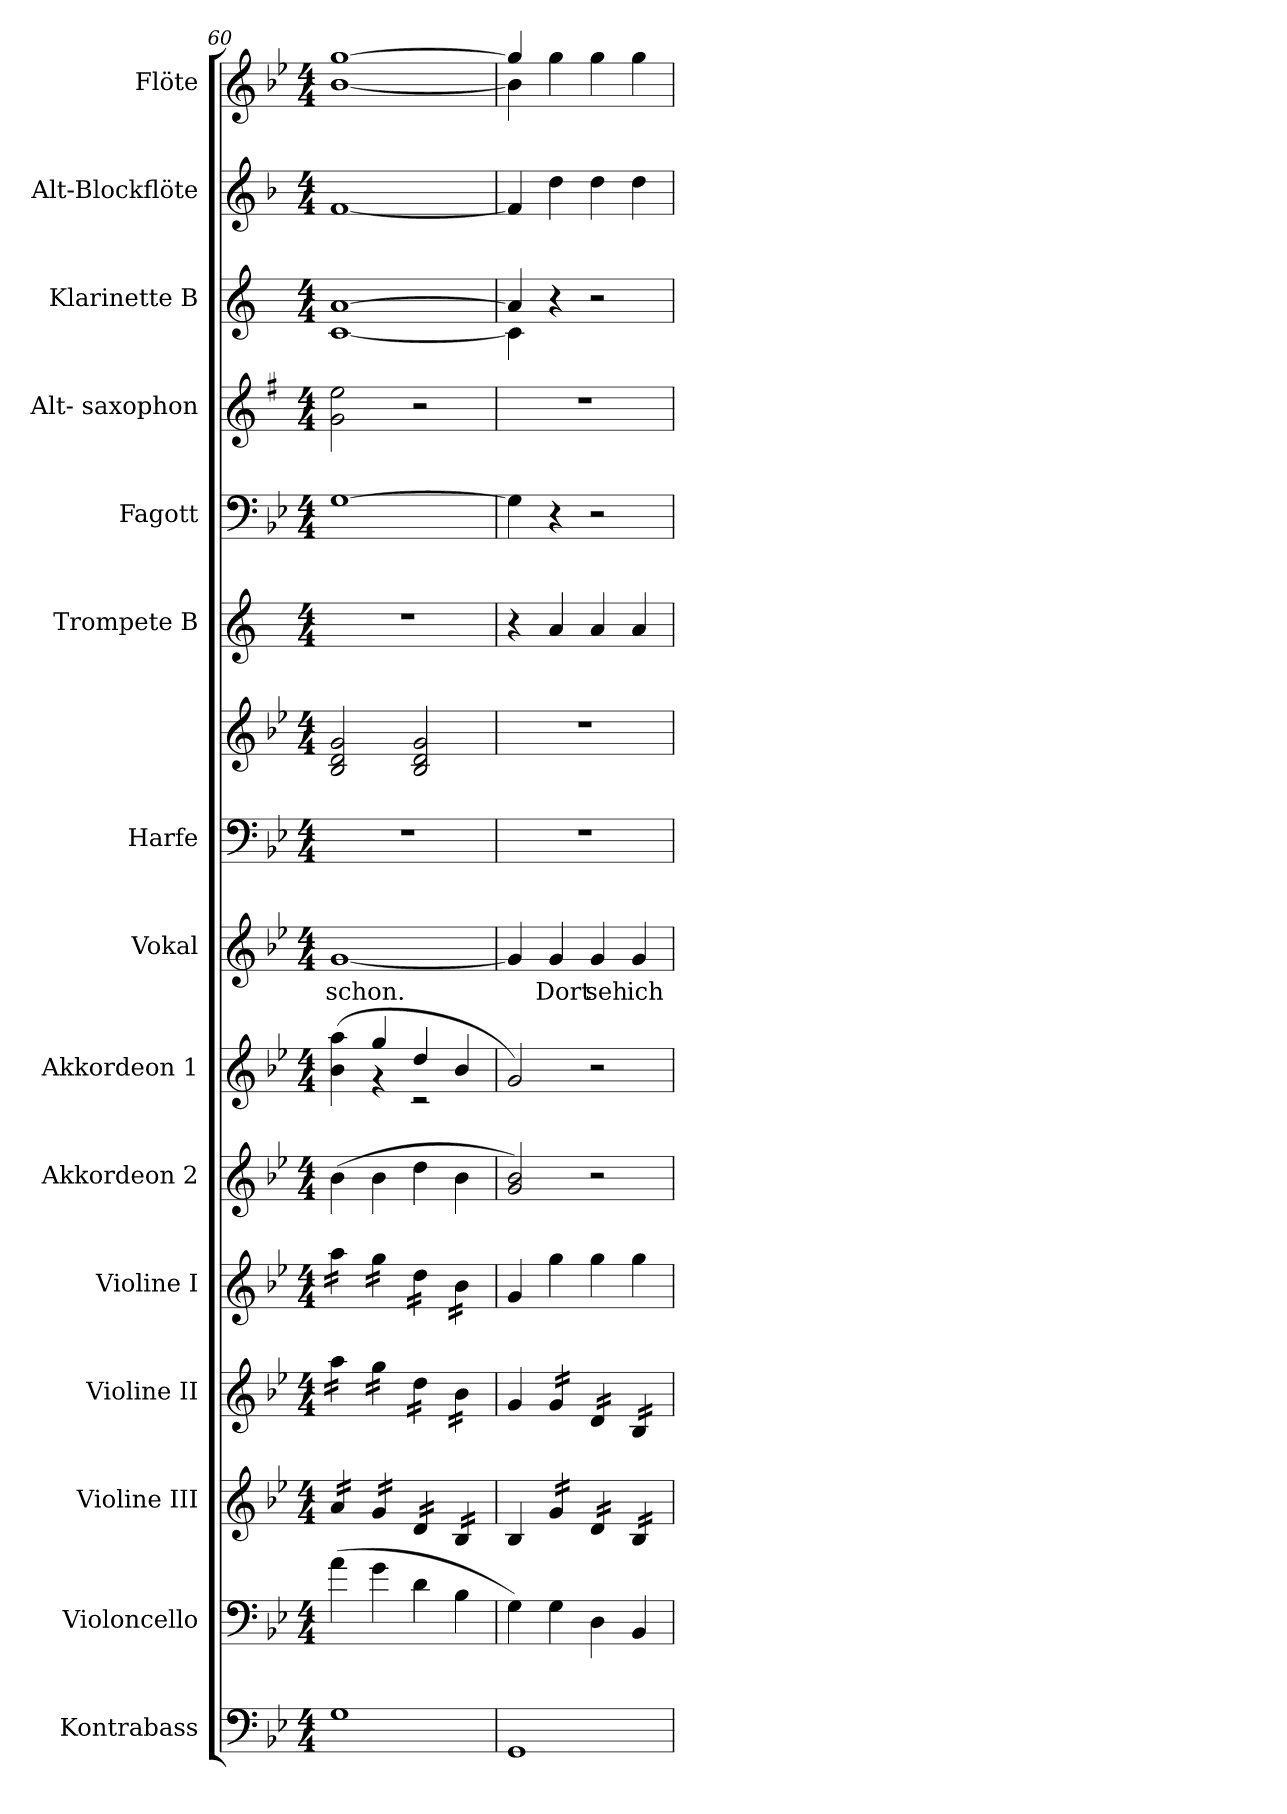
**kern	**kern	**kern	**kern	**kern	**kern	**kern	**kern	**text	**kern	**kern	**kern	**kern	**kern	**kern	**kern	**kern
*part15	*part14	*part13	*part12	*part11	*part10	*part9	*part8	*part8	*part7	*part7	*part6	*part5	*part4	*part3	*part2	*part1
*staff16	*staff15	*staff14	*staff13	*staff12	*staff11	*staff10	*staff9	*staff9	*staff8	*staff7	*staff6	*staff5	*staff4	*staff3	*staff2	*staff1
*I"Kontrabass	*I"Violoncello	*I"Violine III	*I"Violine II	*I"Violine I	*I"Akkordeon 2	*I"Akkordeon 1	*I"Vokal	*	*I"Harfe	*	*I"Trompete B	*I"Fagott	*I"Alt- saxophon	*I"Klarinette B	*I"Alt-Blockflöte	*I"Flöte
*I'Kb.	*I'Vc.	*I'Vln. III	*I'Vln. II	*I'Vln. I	*I'Akk.	*I'Akk.	*I'Vokal	*	*I'Hf.	*	*I'Tpt.	*I'Fgt.	*I'ASax.	*I'Kl.	*	*I'Fl.
*clefF4	*clefF4	*clefG2	*clefG2	*clefG2	*clefG2	*clefG2	*clefG2	*	*clefF4	*clefG2	*clefG2	*clefF4	*clefG2	*clefG2	*clefG2	*clefG2
*ITrd7c12	*	*	*	*	*	*	*	*	*	*	*ITrd1c2	*	*ITrd5c9	*ITrd1c2	*ITrd-3c-5	*
*k[b-e-]	*k[b-e-]	*k[b-e-]	*k[b-e-]	*k[b-e-]	*k[b-e-]	*k[b-e-]	*k[b-e-]	*	*k[b-e-]	*k[b-e-]	*k[b-e-]	*k[b-e-]	*k[b-e-]	*k[b-e-]	*k[b-e-]	*k[b-e-]
*g:	*g:	*g:	*g:	*g:	*g:	*g:	*g:	*	*g:	*g:	*g:	*g:	*g:	*g:	*g:	*g:
*M4/4	*M4/4	*M4/4	*M4/4	*M4/4	*M4/4	*M4/4	*M4/4	*	*M4/4	*M4/4	*M4/4	*M4/4	*M4/4	*M4/4	*M4/4	*M4/4
=60	=60	=60	=60	=60	=60	=60	=60	=60	=60	=60	=60	=60	=60	=60	=60	=60
*	*	*	*	*	*	*^	*	*	*	*	*	*	*	*	*	*
!	!	!	!	!	!	!	!	!	!LO:LY:b:color=#000000	!	!	!	!	!	!	!	!
*	*	*	*	*	*	*	*	*	*	*	*^	*	*	*	*^	*	*^
*	*	*tremolo	*	*	*	*	*	*	*	*	*	*	*	*	*	*	*	*	*	*
*	*	*	*tremolo	*	*	*	*	*	*	*	*	*	*	*	*	*	*	*	*	*
*	*	*	*	*tremolo	*	*	*	*	*	*	*	*	*	*	*	*	*	*	*	*
1GGi	(4ai\	(16ai/LL	(16aai\LL	(16aai\LL	(4b-i\	(4b-i\ 4aai	4ryy	[<1gi	schon.	1r	2B-i/ 2di 2gi	1ryy	1r	[>1Gi	2B-i\ 2gi	[>1gi	[<1B-i	[<1b-i	[>1ggi	[<1b-i
.	.	(16ai/	(16aai\	(16aai\	.	.	.	.	.	.	.	.	.	.	.	.	.	.	.	.
.	.	(16ai/	(16aai\	(16aai\	.	.	.	.	.	.	.	.	.	.	.	.	.	.	.	.
.	.	(16ai/JJ	(16aai\JJ	(16aai\JJ	.	.	.	.	.	.	.	.	.	.	.	.	.	.	.	.
.	4gi\	16gi/LL	16ggi\LL	16ggi\LL	4b-i\	4ggi/	4r	.	.	.	.	.	.	.	.	.	.	.	.	.
.	.	16gi/	16ggi\	16ggi\	.	.	.	.	.	.	.	.	.	.	.	.	.	.	.	.
.	.	16gi/	16ggi\	16ggi\	.	.	.	.	.	.	.	.	.	.	.	.	.	.	.	.
.	.	16gi/JJ	16ggi\JJ	16ggi\JJ	.	.	.	.	.	.	.	.	.	.	.	.	.	.	.	.
.	4di\	16di/LL	16ddi\LL	16ddi\LL	4ddi\	4ddi/	2r	.	.	.	2B-i/ 2di 2gi	.	.	.	2r	.	.	.	.	.
.	.	16di/	16ddi\	16ddi\	.	.	.	.	.	.	.	.	.	.	.	.	.	.	.	.
.	.	16di/	16ddi\	16ddi\	.	.	.	.	.	.	.	.	.	.	.	.	.	.	.	.
.	.	16di/JJ	16ddi\JJ	16ddi\JJ	.	.	.	.	.	.	.	.	.	.	.	.	.	.	.	.
.	4B-i\	16B-i/LL	16b-i\LL	16b-i\LL	4b-i\	4b-i/	.	.	.	.	.	.	.	.	.	.	.	.	.	.
.	.	16B-i/	16b-i\	16b-i\	.	.	.	.	.	.	.	.	.	.	.	.	.	.	.	.
.	.	16B-i/	16b-i\	16b-i\	.	.	.	.	.	.	.	.	.	.	.	.	.	.	.	.
.	.	16B-i/JJ	16b-i\JJ	16b-i\JJ	.	.	.	.	.	.	.	.	.	.	.	.	.	.	.	.
*	*	*	*	*Xtremolo	*	*	*	*	*	*	*	*	*	*	*	*	*	*	*	*
*	*	*	*Xtremolo	*	*	*	*	*	*	*	*	*	*	*	*	*	*	*	*	*
*	*	*Xtremolo	*	*	*	*	*	*	*	*	*	*	*	*	*	*	*	*	*	*
*	*	*	*	*	*	*v	*v	*	*	*	*v	*v	*	*	*	*	*	*	*	*
=61	=61	=61	=61	=61	=61	=61	=61	=61	=61	=61	=61	=61	=61	=61	=61	=61	=61	=61
1GGGi	4Gi\)	4B-i/)	4gi/)	4gi/)	2gi/ 2b-i)	2gi/)	4gi/]	.	1r	1r	4r	4Gi\]	1r	4gi/]	4B-i\]	4b-i/]	4ggi/]	4b-i\]
!	!	!	!	!	!	!	!	!LO:LY:b:color=#000000	!	!	!	!	!	!	!	!	!	!
*	*	*tremolo	*	*	*	*	*	*	*	*	*	*	*	*	*	*	*	*
*	*	*	*tremolo	*	*	*	*	*	*	*	*	*	*	*	*	*	*	*
.	4Gi\	(16gi/LL	(16gi/LL	4ggi\	.	.	4gi/	Dort	.	.	4gi/	4r	.	4r	4ryy	4ggi\	4ggi\	2.ryy
.	.	(16gi/	(16gi/	.	.	.	.	.	.	.	.	.	.	.	.	.	.	.
.	.	(16gi/	(16gi/	.	.	.	.	.	.	.	.	.	.	.	.	.	.	.
.	.	(16gi/JJ	(16gi/JJ	.	.	.	.	.	.	.	.	.	.	.	.	.	.	.
!	!	!	!	!	!	!	!	!LO:LY:b:color=#000000	!	!	!	!	!	!	!	!	!	!
.	4Di\	16di/LL	16di/LL	4ggi\	2r	2r	4gi/	seh	.	.	4gi/	2r	.	2r	2ryy	4ggi\	4ggi\	.
.	.	16di/	16di/	.	.	.	.	.	.	.	.	.	.	.	.	.	.	.
.	.	16di/	16di/	.	.	.	.	.	.	.	.	.	.	.	.	.	.	.
.	.	16di/JJ	16di/JJ	.	.	.	.	.	.	.	.	.	.	.	.	.	.	.
!	!	!	!	!	!	!	!	!LO:LY:b:color=#000000	!	!	!	!	!	!	!	!	!	!
.	4BB-i/	16B-i/)LL	16B-i/)LL	4ggi\	.	.	4gi/	ich	.	.	4gi/	.	.	.	.	4ggi\	4ggi\	.
.	.	16B-i/)	16B-i/)	.	.	.	.	.	.	.	.	.	.	.	.	.	.	.
.	.	16B-i/)	16B-i/)	.	.	.	.	.	.	.	.	.	.	.	.	.	.	.
.	.	16B-i/)JJ	16B-i/)JJ	.	.	.	.	.	.	.	.	.	.	.	.	.	.	.
*	*	*	*Xtremolo	*	*	*	*	*	*	*	*	*	*	*	*	*	*	*
*	*	*Xtremolo	*	*	*	*	*	*	*	*	*	*	*	*	*	*	*	*
*	*	*	*	*	*	*	*	*	*	*	*	*	*	*v	*v	*	*v	*v
=	=	=	=	=	=	=	=	=	=	=	=	=	=	=	=	=
*-	*-	*-	*-	*-	*-	*-	*-	*-	*-	*-	*-	*-	*-	*-	*-	*-
